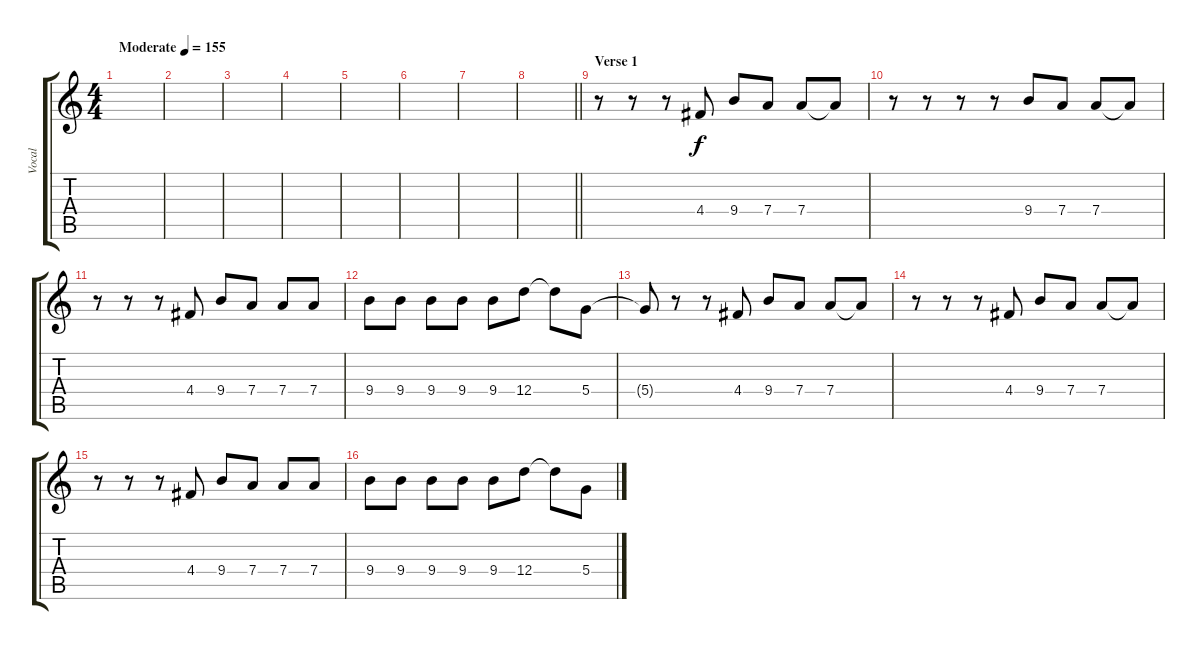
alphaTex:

\track ("Vocal" "Vocal") {instrument acousticguitarsteel}
\staff {score tabs}
\tuning (E4 B3 G3 D3 A2 E2) {hide}
\ts (4 4)
\tempo (155 "Moderate")
\clef g2
\ks c
|
|
|
|
|
|
|
\barLineRight lightlight
|
\section ("" "Verse 1")
r.8 r.8 r.8 4.4.8 9.4.8 7.4.8 7.4.8 7.4{t}.8 |
r.8 r.8 r.8 r.8 9.4.8 7.4.8 7.4.8 7.4{t}.8 |
r.8 r.8 r.8 4.4.8 9.4.8 7.4.8 7.4.8 7.4.8 |
9.4.8 9.4.8 9.4.8 9.4.8 9.4.8 12.4.8 12.4{t}.8 5.4.8 |
5.4{t}.8 r.8 r.8 4.4.8 9.4.8 7.4.8 7.4.8 7.4{t}.8 |
r.8 r.8 r.8 4.4.8 9.4.8 7.4.8 7.4.8 7.4{t}.8 |
r.8 r.8 r.8 4.4.8 9.4.8 7.4.8 7.4.8 7.4.8 |
9.4.8 9.4.8 9.4.8 9.4.8 9.4.8 12.4.8 12.4{t}.8 5.4.8
